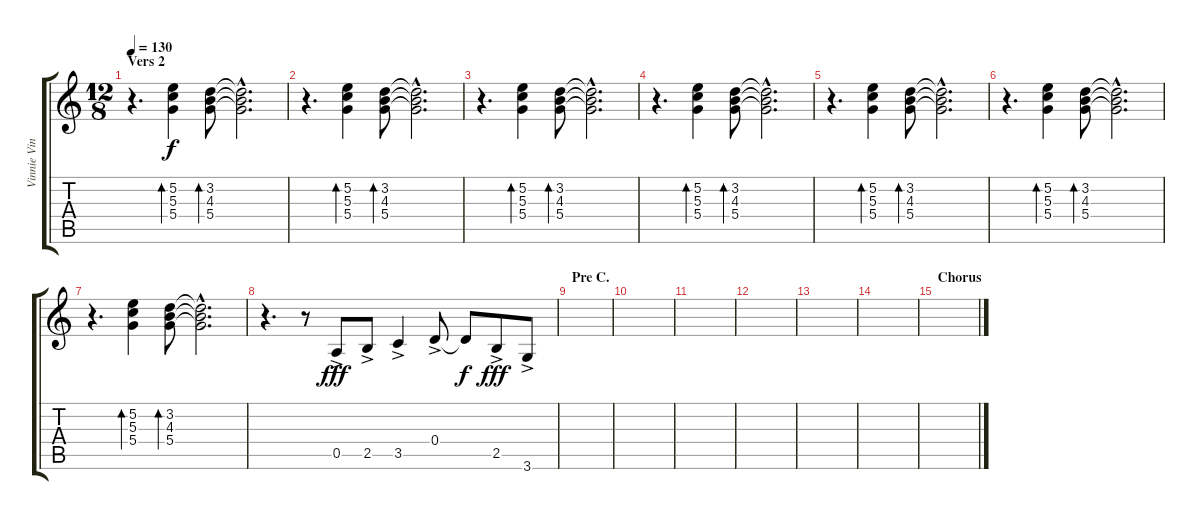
\track ("Vinnie Vincent - rhythm guitar 2" "Vinnie Vin") {instrument distortionguitar}
\staff {score tabs}
\tuning (E4 B3 G3 D3 A2 E2) {hide}
\ts (12 8)
\section ("" "Vers 2")
\tempo 130
\clef g2
\ks c
r.4{d dy fff volume 9 instrument distortionguitar} (5.2 5.3 5.4).4{bd 60 dy f} (3.2 4.3 5.4).8{bd 60} (3.2{hac t} 4.3{hac t} 5.4{hac t}).2{d} |
r.4{d volume 9 instrument distortionguitar} (5.2 5.3 5.4).4{bd 60} (3.2 4.3 5.4).8{bd 60} (3.2{hac t} 4.3{hac t} 5.4{hac t}).2{d} |
r.4{d volume 9 instrument distortionguitar} (5.2 5.3 5.4).4{bd 60} (3.2 4.3 5.4).8{bd 60} (3.2{hac t} 4.3{hac t} 5.4{hac t}).2{d} |
r.4{d volume 9 instrument distortionguitar} (5.2 5.3 5.4).4{bd 60} (3.2 4.3 5.4).8{bd 60} (3.2{hac t} 4.3{hac t} 5.4{hac t}).2{d} |
r.4{d volume 9 instrument distortionguitar} (5.2 5.3 5.4).4{bd 60} (3.2 4.3 5.4).8{bd 60} (3.2{hac t} 4.3{hac t} 5.4{hac t}).2{d} |
r.4{d volume 9 instrument distortionguitar} (5.2 5.3 5.4).4{bd 60} (3.2 4.3 5.4).8{bd 60} (3.2{hac t} 4.3{hac t} 5.4{hac t}).2{d} |
r.4{d volume 9 instrument distortionguitar} (5.2 5.3 5.4).4{bd 60} (3.2 4.3 5.4).8{bd 60} (3.2{hac t} 4.3{hac t} 5.4{hac t}).2{d} |
r.4{d volume 16 instrument distortionguitar} r.8 0.5{ac}.8{dy fff} 2.5{ac}.8 3.5{ac}.4 0.4{ac}.8 0.4{t}.8{dy f} 2.5{ac}.8{dy fff} 3.6{ac}.8 |
\section ("" "Pre C.")
|
|
|
|
|
|
\section ("" "Chorus")
